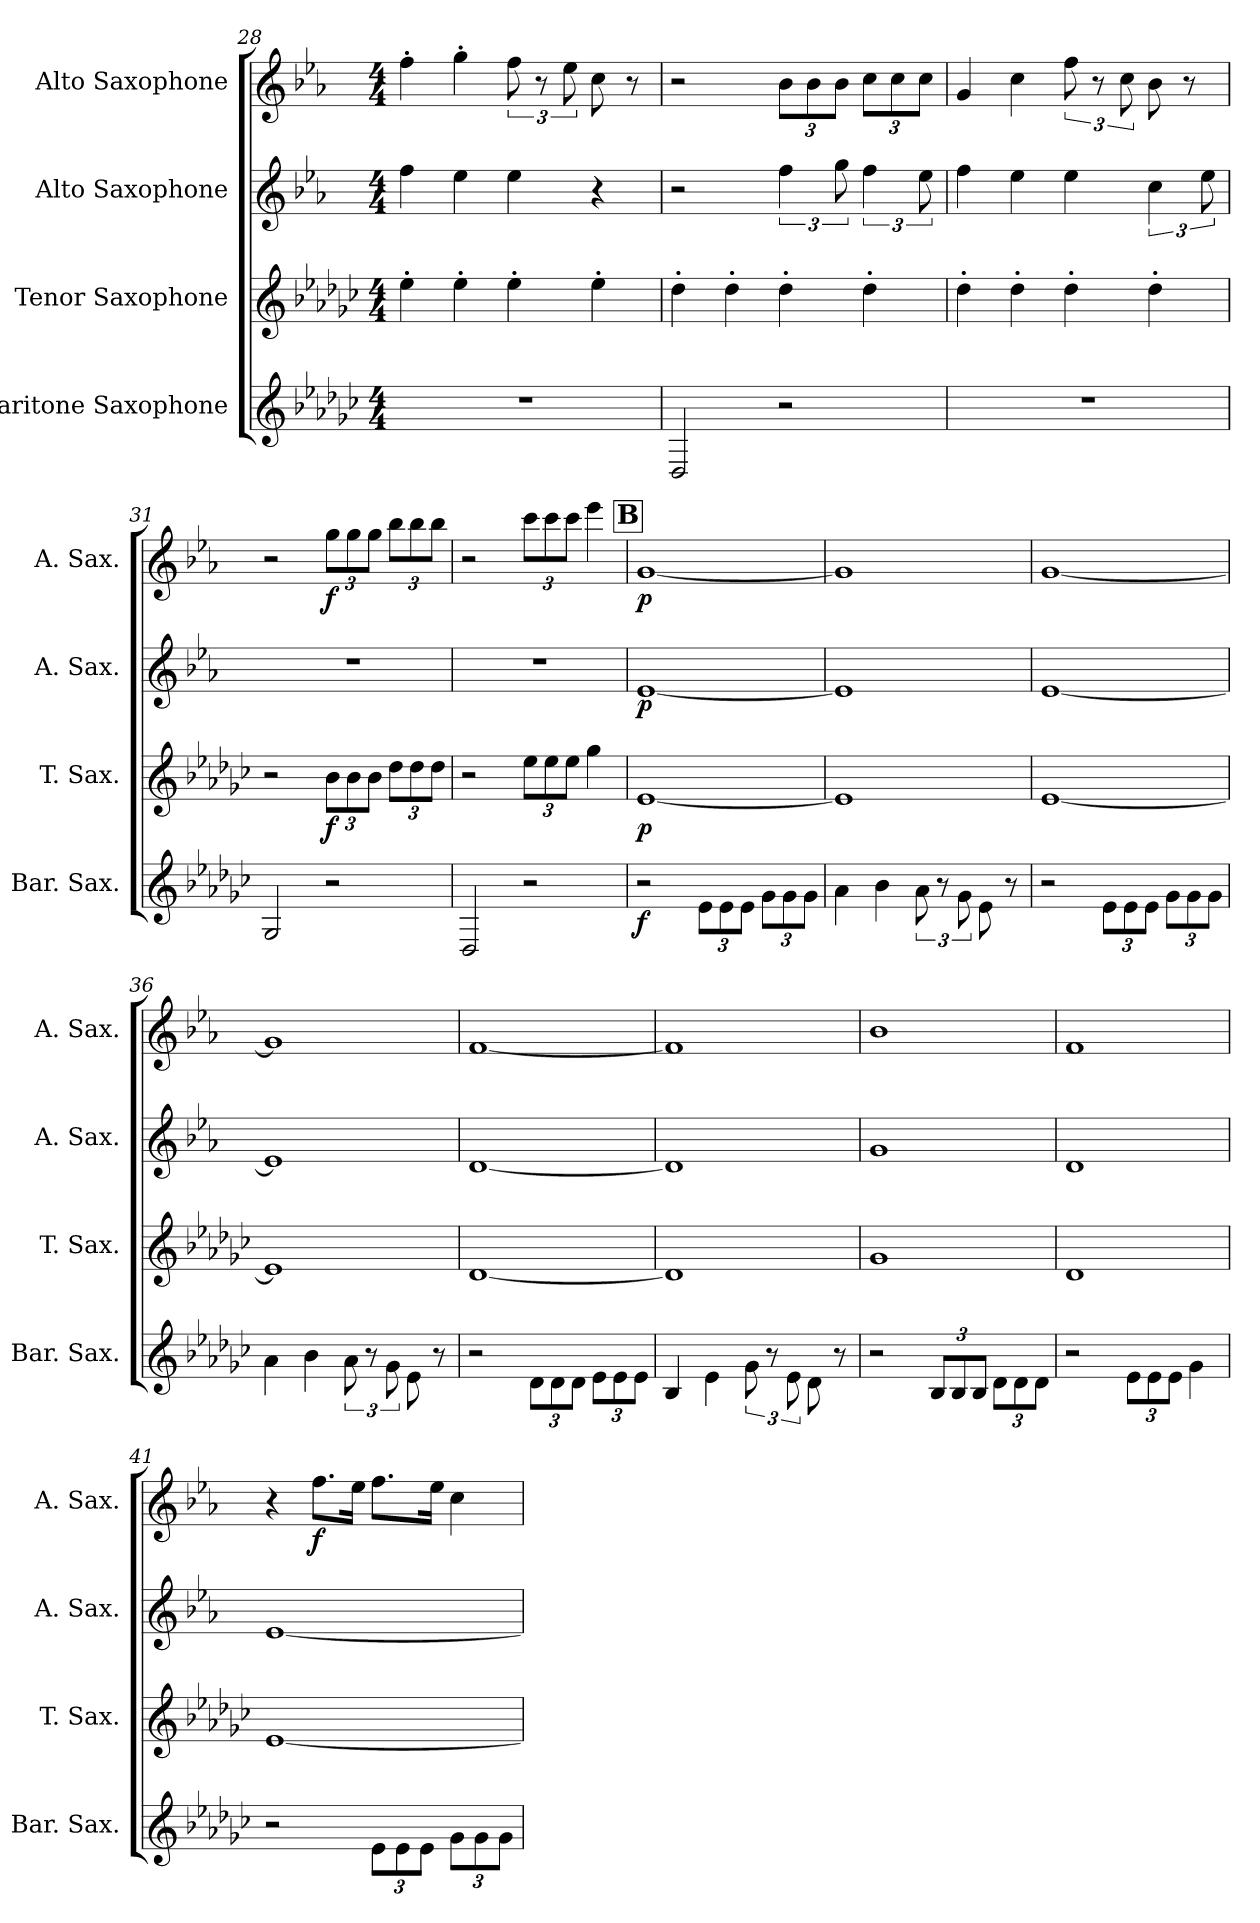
**kern	**dynam	**kern	**dynam	**kern	**dynam	**kern	**dynam
*part4	*part4	*part3	*part3	*part2	*part2	*part1	*part1
*staff4	*staff4	*staff3	*staff3	*staff2	*staff2	*staff1	*staff1
*I"Baritone Saxophone	*	*I"Tenor Saxophone	*	*I"Alto Saxophone	*	*I"Alto Saxophone	*
*I'Bar. Sax.	*	*I'T. Sax.	*	*I'A. Sax.	*	*I'A. Sax.	*
*clefG2	*	*clefG2	*	*clefG2	*	*clefG2	*
*ITrd12c21	*	*ITrd8c14	*	*ITrd5c9	*	*ITrd5c9	*
*k[b-e-a-d-g-c-]	*	*k[b-e-a-d-g-c-]	*	*k[b-e-a-d-g-c-]	*	*k[b-e-a-d-g-c-]	*
*G-:	*	*G-:	*	*G-:	*	*G-:	*
*M4/4	*	*M4/4	*	*M4/4	*	*M4/4	*
=28	=28	=28	=28	=28	=28	=28	=28
1r	.	4e-'\	.	4a-\	.	4a-'\	.
.	.	4e-'\	.	4g-\	.	4b-'\	.
.	.	4e-'\	.	4g-\	.	12a-\	.
.	.	.	.	.	.	12r	.
.	.	.	.	.	.	12g-\	.
.	.	4e-'\	.	4r	.	8e-\	.
.	.	.	.	.	.	8r	.
=29	=29	=29	=29	=29	=29	=29	=29
2DD-/	.	4d-'\	.	2r	.	2r	.
.	.	4d-'\	.	.	.	.	.
*	*	*	*	*	*	*Xbrackettup	*
2r	.	4d-'\	.	6a-\	.	12d-\L	.
.	.	.	.	.	.	12d-\	.
.	.	.	.	12b-\	.	12d-\J	.
.	.	4d-'\	.	6a-\	.	12e-\L	.
.	.	.	.	.	.	12e-\	.
.	.	.	.	12g-\	.	12e-\J	.
=30	=30	=30	=30	=30	=30	=30	=30
1r	.	4d-'\	.	4a-\	.	4B-/	.
.	.	4d-'\	.	4g-\	.	4e-\	.
*	*	*	*	*	*	*brackettup	*
.	.	4d-'\	.	4g-\	.	12a-\	.
.	.	.	.	.	.	12r	.
.	.	.	.	.	.	12e-\	.
.	.	4d-'\	.	6e-\	.	8d-\	.
.	.	.	.	.	.	8r	.
.	.	.	.	12g-\	.	.	.
!!LO:LB:g=z
=31	=31	=31	=31	=31	=31	=31	=31
2GG-/	.	2r	.	1r	.	2r	.
*	*	*Xbrackettup	*	*	*	*Xbrackettup	*
!	!	!	!LO:DY:b	!	!	!	!LO:DY:b
2r	.	12B-\L	f	.	.	12b-\L	f
.	.	12B-\	.	.	.	12b-\	.
.	.	12B-\J	.	.	.	12b-\J	.
.	.	12d-\L	.	.	.	12dd-\L	.
.	.	12d-\	.	.	.	12dd-\	.
.	.	12d-\J	.	.	.	12dd-\J	.
=32	=32	=32	=32	=32	=32	=32	=32
2DD-/	.	2r	.	1r	.	2r	.
2r	.	12e-\L	.	.	.	12ee-\L	.
.	.	12e-\	.	.	.	12ee-\	.
.	.	12e-\J	.	.	.	12ee-\J	.
.	.	4g-\	.	.	.	4gg-\	.
!!LO:REH:place=s1:a:t=B
=33	=33	=33	=33	=33	=33	=33	=33
!	!LO:DY:b	!	!LO:DY:b	!	!LO:DY:b	!	!LO:DY:b
2r	f	[1E-	p	[1G-	p	[1B-	p
*Xbrackettup	*	*	*	*	*	*	*
12E-\L	.	.	.	.	.	.	.
12E-\	.	.	.	.	.	.	.
12E-\J	.	.	.	.	.	.	.
12G-\L	.	.	.	.	.	.	.
12G-\	.	.	.	.	.	.	.
12G-\J	.	.	.	.	.	.	.
=34	=34	=34	=34	=34	=34	=34	=34
4A-\	.	1E-]	.	1G-]	.	1B-]	.
4B-\	.	.	.	.	.	.	.
*brackettup	*	*	*	*	*	*	*
12A-\	.	.	.	.	.	.	.
12r	.	.	.	.	.	.	.
12G-\	.	.	.	.	.	.	.
8E-\	.	.	.	.	.	.	.
8r	.	.	.	.	.	.	.
=35	=35	=35	=35	=35	=35	=35	=35
2r	.	[1E-	.	[1G-	.	[1B-	.
*Xbrackettup	*	*	*	*	*	*	*
12E-\L	.	.	.	.	.	.	.
12E-\	.	.	.	.	.	.	.
12E-\J	.	.	.	.	.	.	.
12G-\L	.	.	.	.	.	.	.
12G-\	.	.	.	.	.	.	.
12G-\J	.	.	.	.	.	.	.
!!LO:LB:g=z
=36	=36	=36	=36	=36	=36	=36	=36
4A-\	.	1E-]	.	1G-]	.	1B-]	.
4B-\	.	.	.	.	.	.	.
*brackettup	*	*	*	*	*	*	*
12A-\	.	.	.	.	.	.	.
12r	.	.	.	.	.	.	.
12G-\	.	.	.	.	.	.	.
8E-\	.	.	.	.	.	.	.
8r	.	.	.	.	.	.	.
=37	=37	=37	=37	=37	=37	=37	=37
2r	.	[1D-	.	[1F	.	[1A-	.
*Xbrackettup	*	*	*	*	*	*	*
12D-\L	.	.	.	.	.	.	.
12D-\	.	.	.	.	.	.	.
12D-\J	.	.	.	.	.	.	.
12E-\L	.	.	.	.	.	.	.
12E-\	.	.	.	.	.	.	.
12E-\J	.	.	.	.	.	.	.
=38	=38	=38	=38	=38	=38	=38	=38
4BB-/	.	1D-]	.	1F]	.	1A-]	.
4E-\	.	.	.	.	.	.	.
*brackettup	*	*	*	*	*	*	*
12G-\	.	.	.	.	.	.	.
12r	.	.	.	.	.	.	.
12E-\	.	.	.	.	.	.	.
8D-\	.	.	.	.	.	.	.
8r	.	.	.	.	.	.	.
=39	=39	=39	=39	=39	=39	=39	=39
2r	.	1G-	.	1B-	.	1d-	.
*Xbrackettup	*	*	*	*	*	*	*
12BB-/L	.	.	.	.	.	.	.
12BB-/	.	.	.	.	.	.	.
12BB-/J	.	.	.	.	.	.	.
12D-\L	.	.	.	.	.	.	.
12D-\	.	.	.	.	.	.	.
12D-\J	.	.	.	.	.	.	.
=40	=40	=40	=40	=40	=40	=40	=40
2r	.	1D-	.	1F	.	1A-	.
12E-\L	.	.	.	.	.	.	.
12E-\	.	.	.	.	.	.	.
12E-\J	.	.	.	.	.	.	.
4G-\	.	.	.	.	.	.	.
!!LO:PB:g=z
=41	=41	=41	=41	=41	=41	=41	=41
2r	.	[1E-	.	[1G-	.	4r	.
!	!	!	!	!	!	!	!LO:DY:b
.	.	.	.	.	.	8.a-\L	f
.	.	.	.	.	.	16g-\Jk	.
12E-\L	.	.	.	.	.	8.a-\L	.
12E-\	.	.	.	.	.	.	.
12E-\J	.	.	.	.	.	.	.
.	.	.	.	.	.	16g-\Jk	.
12G-\L	.	.	.	.	.	4e-\	.
12G-\	.	.	.	.	.	.	.
12G-\J	.	.	.	.	.	.	.
=	=	=	=	=	=	=	=
*-	*-	*-	*-	*-	*-	*-	*-
